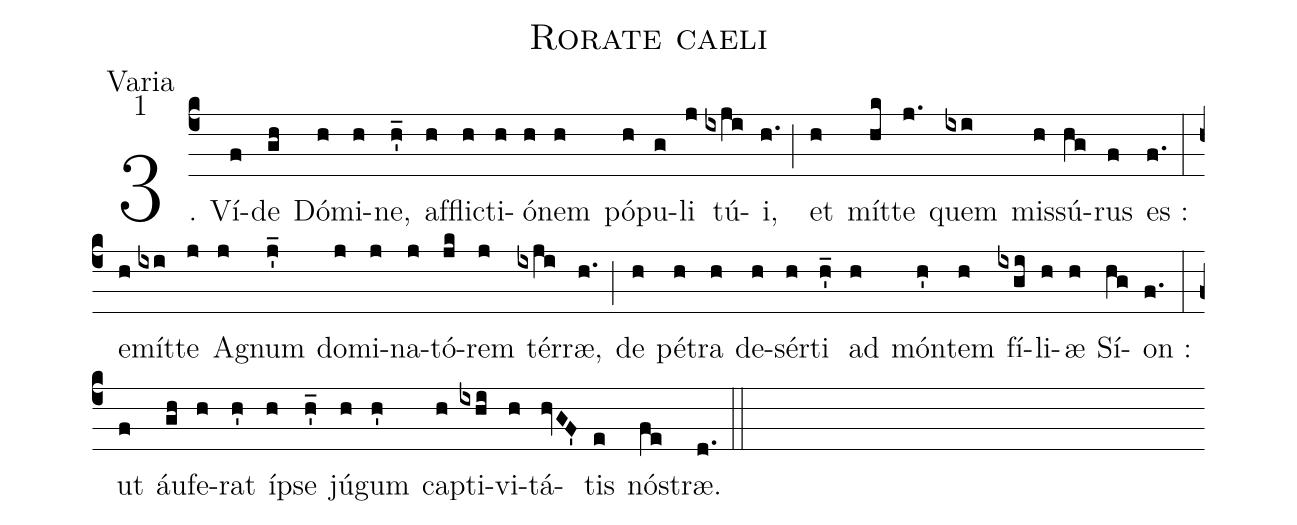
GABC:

name:Rorate caeli;
office-part:Varia;
mode:1;
%%
(c4)3. Ví(f)de(gh) Dó(h)mi(h)ne,(h_') af(h)flic(h)ti(h)ó(h)nem(h) pó(h)pu(g)li(j) tú(ixji)i,(h.) (;)
et(h) mít(hk)te(j.) quem(ixi) mis(h)sú(hg)rus(f) es~:(f.) (:)
e(h)mít(ixi)te(j) Ag(j)num(j_') do(j)mi(j)na(j)tó(jk)rem(j) tér(ixji)ræ,(h.) (;)
de(h) pét(h)ra(h) de(h)sér(h)ti(h_') ad(h) món(h')tem(h) fí(ixgi)li(h)æ(h) Sí(hg)on~:(f.) (:)
ut(f) áu(gh)fe(h)rat(h') íp(h)se(h'_) jú(h)gum(h') cap(h)ti(ixhi)vi(h)tá(hvGF')tis(e) nós(fe)træ.(d.) (::)
